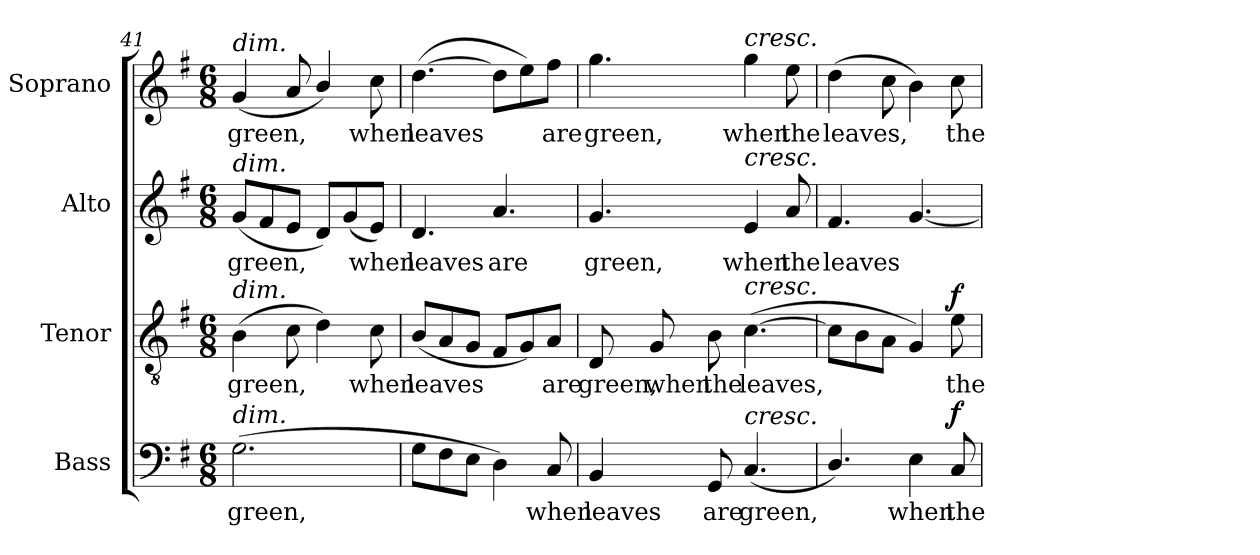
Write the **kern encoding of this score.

**kern	**text	**dynam	**kern	**text	**dynam	**kern	**text	**kern	**text
*part4	*part4	*part4	*part3	*part3	*part3	*part2	*part2	*part1	*part1
*staff4	*staff4	*staff4	*staff3	*staff3	*staff3	*staff2	*staff2	*staff1	*staff1
*I"Bass	*	*	*I"Tenor	*	*	*I"Alto	*	*I"Soprano	*
*I'B.	*	*	*I'T.	*	*	*I'A.	*	*I'S.	*
!!LO:LB:g=z
*clefF4	*	*	*clefGv2	*	*	*clefG2	*	*clefG2	*
*	*	*	*ITrd7c12	*	*	*	*	*	*
*k[f#]	*	*	*k[f#]	*	*	*k[f#]	*	*k[f#]	*
*G:	*	*	*G:	*	*	*G:	*	*G:	*
*M6/8	*	*	*M6/8	*	*	*M6/8	*	*M6/8	*
=41	=41	=41	=41	=41	=41	=41	=41	=41	=41
!	!LO:LY:b:color=#000000	!	!	!	!	!	!	!	!
!	!	!	!	!LO:LY:b:color=#000000	!	!	!	!	!
!	!	!	!	!	!	!	!LO:LY:b:color=#000000	!	!
!	!	!	!	!	!	!	!	!LO:TX:a:i:t=dim.	!
!	!	!	!	!	!	!LO:TX:a:i:t=dim.	!	!	!
!	!	!	!LO:TX:a:i:t=dim.	!	!	!	!	!	!
!LO:TX:a:i:t=dim.	!	!	!	!	!	!	!	!	!
!	!	!	!	!	!	!	!	!	!LO:LY:b:color=#000000
(2.Gi\	green,	.	(4BBi\	green,	.	(8gi/L	green,	(4gi/	green,
.	.	.	.	.	.	8f#i/	.	.	.
.	.	.	8Ci\	.	.	8ei/J	.	8ai/	.
.	.	.	4Di\)	.	.	8di/L)	.	4bi/)	.
.	.	.	.	.	.	(8gi/	.	.	.
!	!	!	!	!LO:LY:b:color=#000000	!	!	!	!	!
!	!	!	!	!	!	!	!LO:LY:b:color=#000000	!	!
!	!	!	!	!	!	!	!	!	!LO:LY:b:color=#000000
.	.	.	8Ci\	when	.	8ei/J)	when	8cci\	when
=42	=42	=42	=42	=42	=42	=42	=42	=42	=42
!	!	!	!	!LO:LY:b:color=#000000	!	!	!	!	!
!	!	!	!	!	!	!	!LO:LY:b:color=#000000	!	!
!	!	!	!	!	!	!	!	!	!LO:LY:b:color=#000000
8Gi\L	.	.	(8BBi/L	leaves	.	4.di/	leaves	([4.ddi\	leaves
8F#i\	.	.	8AAi/	.	.	.	.	.	.
8Ei\J	.	.	8GGi/J	.	.	.	.	.	.
!	!	!	!	!	!	!	!LO:LY:b:color=#000000	!	!
4Di\)	.	.	8FF#i/L	.	.	4.ai/	are	8ddi\L]	.
.	.	.	8GGi/)	.	.	.	.	8eei\)	.
!	!LO:LY:b:color=#000000	!	!	!	!	!	!	!	!
!	!	!	!	!LO:LY:b:color=#000000	!	!	!	!	!
!	!	!	!	!	!	!	!	!	!LO:LY:b:color=#000000
8Ci/	when	.	8AAi/J	are	.	.	.	8ff#i\J	are
=43	=43	=43	=43	=43	=43	=43	=43	=43	=43
!	!LO:LY:b:color=#000000	!	!	!	!	!	!	!	!
!	!	!	!	!LO:LY:b:color=#000000	!	!	!	!	!
!	!	!	!	!	!	!	!LO:LY:b:color=#000000	!	!
!	!	!	!	!	!	!	!	!	!LO:LY:b:color=#000000
4BBi/	leaves	.	8DDi/	green,	.	4.gi/	green,	4.ggi\	green,
!	!	!	!	!LO:LY:b:color=#000000	!	!	!	!	!
.	.	.	8GGi/	when	.	.	.	.	.
!	!LO:LY:b:color=#000000	!	!	!	!	!	!	!	!
!	!	!	!	!LO:LY:b:color=#000000	!	!	!	!	!
8GGi/	are	.	8BBi\	the	.	.	.	.	.
!	!LO:LY:b:color=#000000	!	!	!	!	!	!	!	!
!	!	!	!	!LO:LY:b:color=#000000	!	!	!	!	!
!	!	!	!	!	!	!	!LO:LY:b:color=#000000	!	!
!	!	!	!	!	!	!	!	!LO:TX:a:i:t=cresc.	!
!	!	!	!	!	!	!LO:TX:a:i:t=cresc.	!	!	!
!	!	!	!LO:TX:a:i:t=cresc.	!	!	!	!	!	!
!LO:TX:a:i:t=cresc.	!	!	!	!	!	!	!	!	!
!	!	!	!	!	!	!	!	!	!LO:LY:b:color=#000000
(4.Ci/	green,	.	([4.Ci\	leaves,	.	4ei/	when	4ggi\	when
!	!	!	!	!	!	!	!LO:LY:b:color=#000000	!	!
!	!	!	!	!	!	!	!	!	!LO:LY:b:color=#000000
.	.	.	.	.	.	8ai/	the	8eei\	the
=44	=44	=44	=44	=44	=44	=44	=44	=44	=44
!	!	!	!	!	!	!	!LO:LY:b:color=#000000	!	!
!	!	!	!	!	!	!	!	!	!LO:LY:b:color=#000000
4.Di/)	.	.	8Ci\L]	.	.	4.f#i/	leaves	(4ddi\	leaves,
.	.	.	8BBi\	.	.	.	.	.	.
.	.	.	8AAi\J	.	.	.	.	8cci\	.
!	!LO:LY:b:color=#000000	!	!	!	!	!	!	!	!
4Ei\	when	.	4GGi/)	.	.	[4.gi/	.	4bi\)	.
!	!LO:LY:b:color=#000000	!	!	!	!	!	!	!	!
!	!	!	!	!LO:LY:b:color=#000000	!	!	!	!	!
!	!	!	!	!	!	!	!	!	!LO:LY:b:color=#000000
8Ci/	the	f	8Ei\	the	f	.	.	8cci\	the
=	=	=	=	=	=	=	=	=	=
*-	*-	*-	*-	*-	*-	*-	*-	*-	*-
